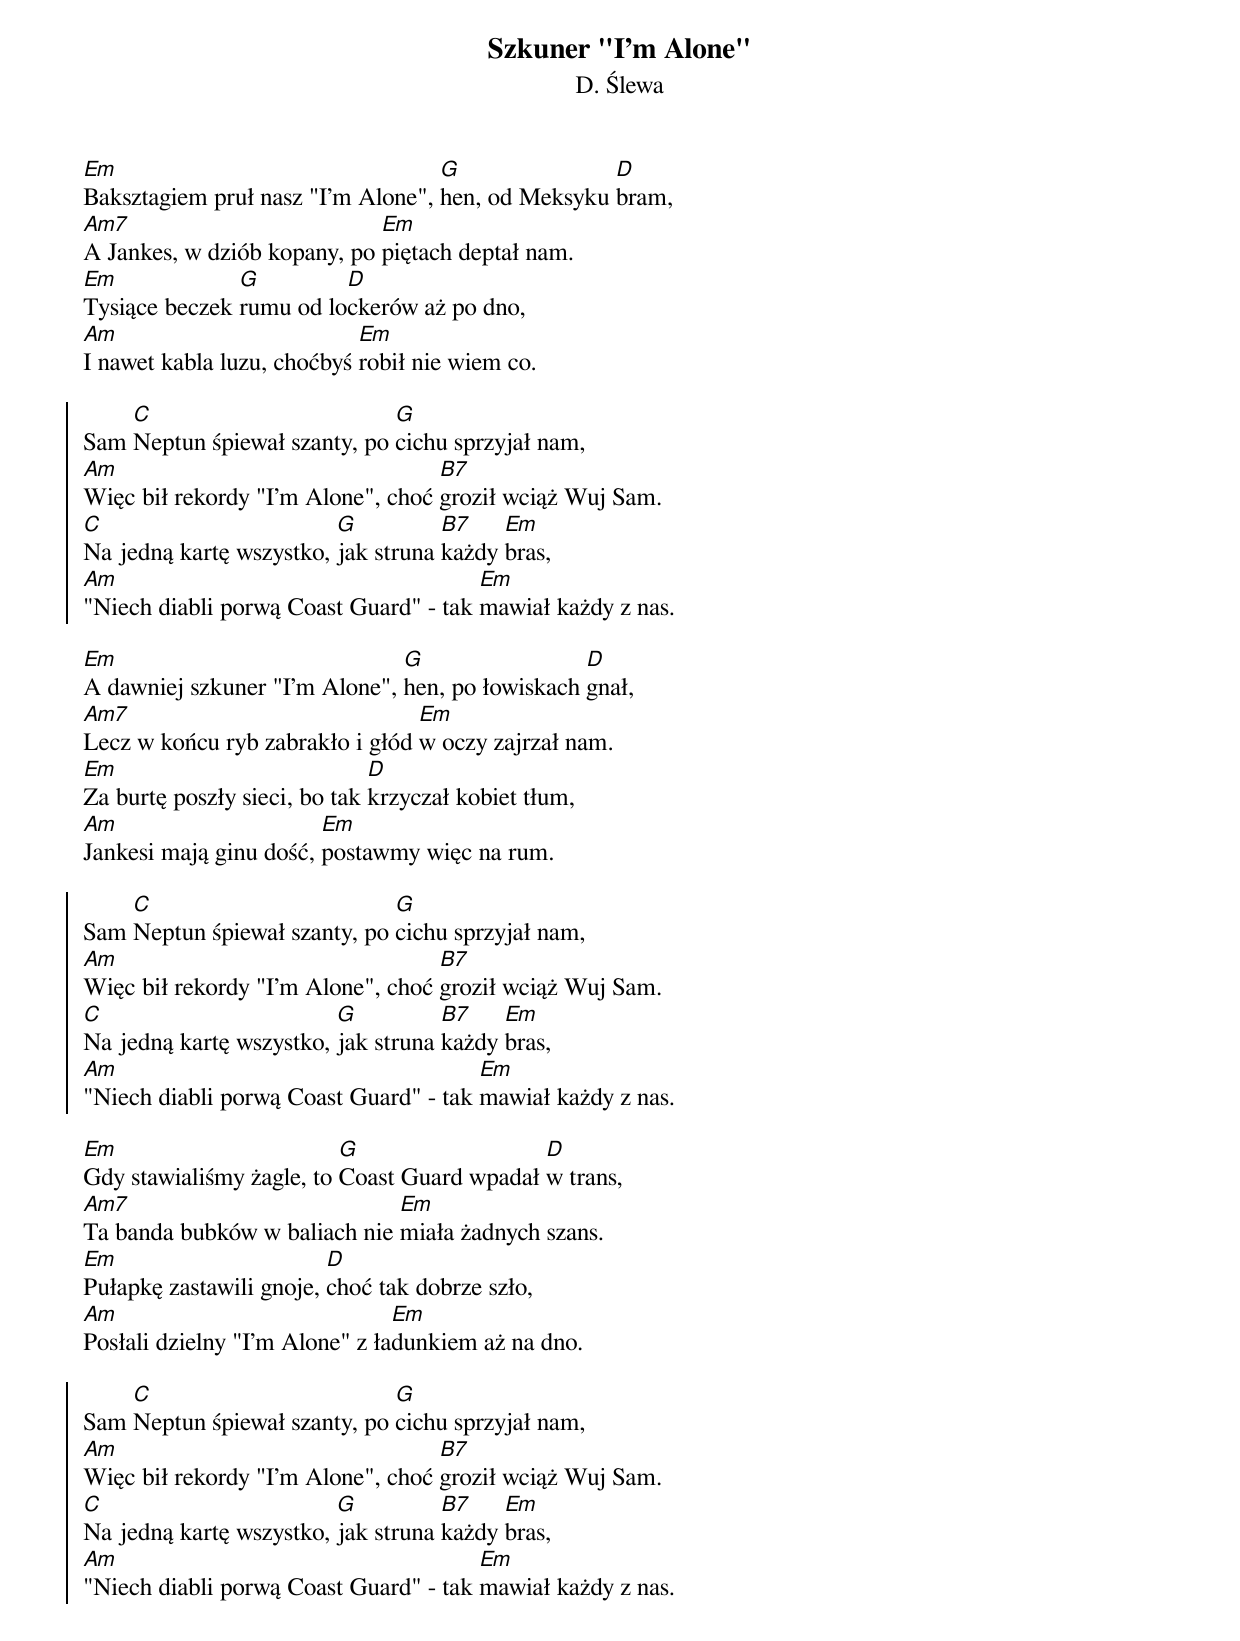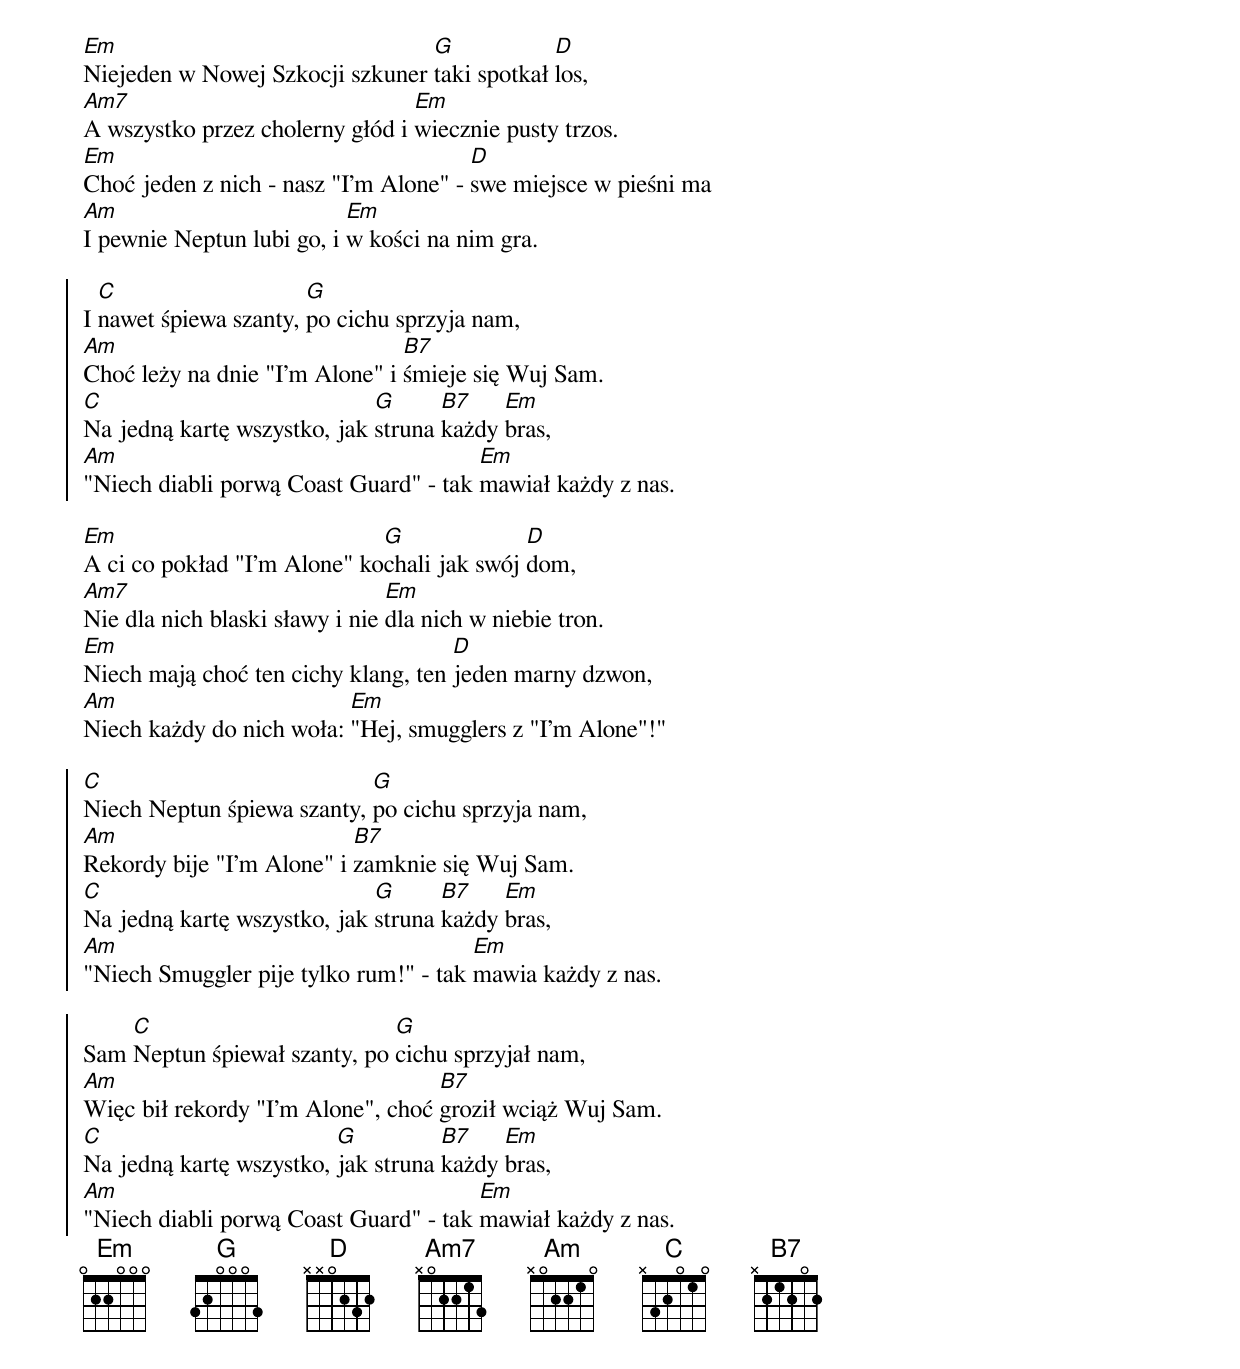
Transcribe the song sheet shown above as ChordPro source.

{t:Szkuner "I'm Alone"}
{st:D. Ślewa}
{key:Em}

[Em]Baksztagiem pruł nasz "I'm Alone", [G]hen, od Meksyku [D]bram,
[Am7]A Jankes, w dziób kopany, po [Em]piętach deptał nam.
[Em]Tysiące beczek [G]rumu od lo[D]ckerów aż po dno,
[Am]I nawet kabla luzu, choćbyś [Em]robił nie wiem co.

{soc}
Sam [C]Neptun śpiewał szanty, po [G]cichu sprzyjał nam,
[Am]Więc bił rekordy "I'm Alone", choć [B7]groził wciąż Wuj Sam.
[C]Na jedną kartę wszystko, [G]jak struna [B7]każdy [Em]bras,
[Am]"Niech diabli porwą Coast Guard" - tak [Em]mawiał każdy z nas.
{eoc}

[Em]A dawniej szkuner "I'm Alone", [G]hen, po łowiskach [D]gnał,
[Am7]Lecz w końcu ryb zabrakło i głód [Em]w oczy zajrzał nam.
[Em]Za burtę poszły sieci, bo tak [D]krzyczał kobiet tłum,
[Am]Jankesi mają ginu dość, [Em]postawmy więc na rum.

{soc}
Sam [C]Neptun śpiewał szanty, po [G]cichu sprzyjał nam,
[Am]Więc bił rekordy "I'm Alone", choć [B7]groził wciąż Wuj Sam.
[C]Na jedną kartę wszystko, [G]jak struna [B7]każdy [Em]bras,
[Am]"Niech diabli porwą Coast Guard" - tak [Em]mawiał każdy z nas.
{eoc}

[Em]Gdy stawialiśmy żagle, to [G]Coast Guard wpadał [D]w trans,
[Am7]Ta banda bubków w baliach nie [Em]miała żadnych szans.
[Em]Pułapkę zastawili gnoje, [D]choć tak dobrze szło,
[Am]Posłali dzielny "I'm Alone" z ła[Em]dunkiem aż na dno.

{soc}
Sam [C]Neptun śpiewał szanty, po [G]cichu sprzyjał nam,
[Am]Więc bił rekordy "I'm Alone", choć [B7]groził wciąż Wuj Sam.
[C]Na jedną kartę wszystko, [G]jak struna [B7]każdy [Em]bras,
[Am]"Niech diabli porwą Coast Guard" - tak [Em]mawiał każdy z nas.
{eoc}

[Em]Niejeden w Nowej Szkocji szkuner [G]taki spotkał [D]los,
[Am7]A wszystko przez cholerny głód i [Em]wiecznie pusty trzos.
[Em]Choć jeden z nich - nasz "I'm Alone" - [D]swe miejsce w pieśni ma
[Am]I pewnie Neptun lubi go, i [Em]w kości na nim gra.

{soc}
I [C]nawet śpiewa szanty, [G]po cichu sprzyja nam,
[Am]Choć leży na dnie "I'm Alone" i [B7]śmieje się Wuj Sam.
[C]Na jedną kartę wszystko, jak [G]struna [B7]każdy [Em]bras,
[Am]"Niech diabli porwą Coast Guard" - tak [Em]mawiał każdy z nas.
{eoc}

[Em]A ci co pokład "I'm Alone" ko[G]chali jak swój [D]dom,
[Am7]Nie dla nich blaski sławy i nie [Em]dla nich w niebie tron.
[Em]Niech mają choć ten cichy klang, ten [D]jeden marny dzwon,
[Am]Niech każdy do nich woła: [Em]"Hej, smugglers z "I'm Alone"!"

{soc}
[C]Niech Neptun śpiewa szanty, [G]po cichu sprzyja nam,
[Am]Rekordy bije "I'm Alone" i [B7]zamknie się Wuj Sam.
[C]Na jedną kartę wszystko, jak [G]struna [B7]każdy [Em]bras,
[Am]"Niech Smuggler pije tylko rum!" - tak [Em]mawia każdy z nas.
{eoc}

{soc}
Sam [C]Neptun śpiewał szanty, po [G]cichu sprzyjał nam,
[Am]Więc bił rekordy "I'm Alone", choć [B7]groził wciąż Wuj Sam.
[C]Na jedną kartę wszystko, [G]jak struna [B7]każdy [Em]bras,
[Am]"Niech diabli porwą Coast Guard" - tak [Em]mawiał każdy z nas.
{eoc}
